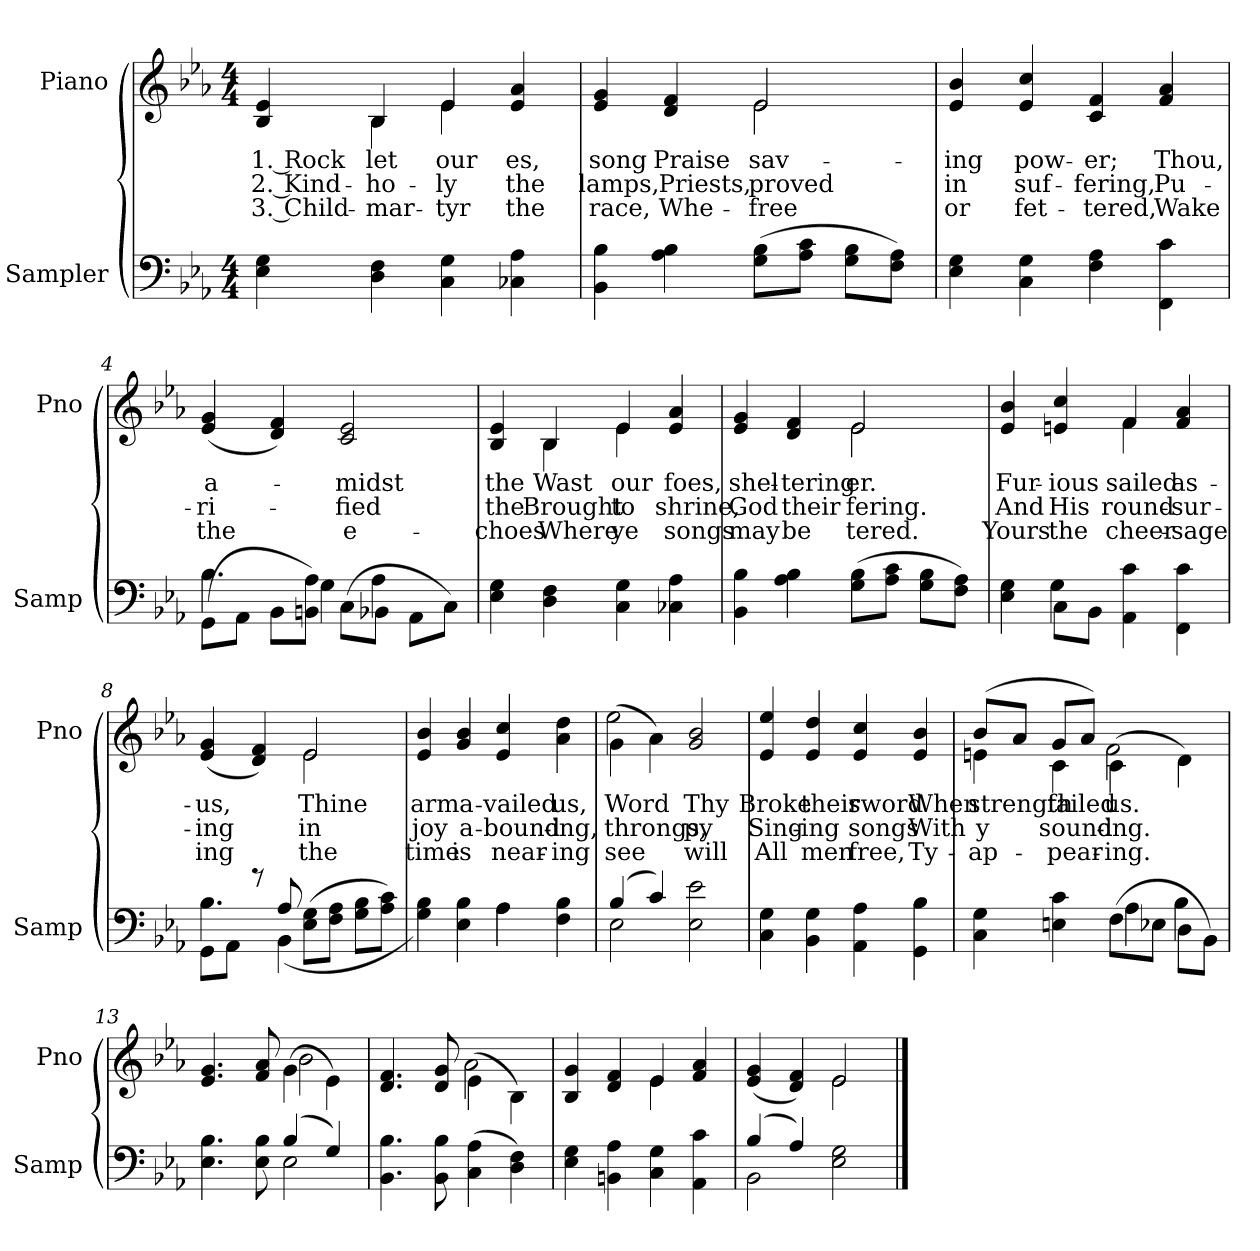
**kern	**kern	**text	**text	**text
*part2	*part1	*part1	*part1	*part1
*staff2	*staff1	*staff1	*staff1	*staff1
*I"Sampler	*I"Piano	*	*	*
*I'Samp	*I'Pno	*	*	*
*clefF4	*clefG2	*	*	*
*k[b-e-a-]	*k[b-e-a-]	*	*	*
*E-:	*E-:	*	*	*
*M4/4	*M4/4	*	*	*
=1	=1	=1	=1	=1
*	*^	*	*	*
4E- 4G	4B- 4e-	4ryy	1. Rock	2. Kind-	3. Child-
4D 4F	4B-/	4B-	let	ho-	mar-
4C 4G	4e-/	4e-	our	-ly	-tyr
4C-X 4A-	4e- 4a-	4ryy	-es,	the	the
=2	=2	=2	=2	=2	=2
4BB- 4B-	4e- 4g	2ryy	song	lamps,	race,
4A- 4B-	4d 4f	.	Praise	Priests,	Whe-
(8G\ 8B-\L	2e-/	2e-	sav-	-proved	free
8A-\ 8c\J	.	.	.	.	.
8G\ 8B-\L	.	.	.	.	.
8F\ 8A-\J)	.	.	.	.	.
*	*v	*v	*	*	*
=3	=3	=3	=3	=3
4E- 4G	4e- 4b-	-ing	in	or
4C 4G	4e- 4cc	pow-	suf-	fet-
4F 4A-	4c 4f	-er;	-fering,	-tered,
4FF 4c	4f 4a-	Thou,	Pu-	Wake
=4	=4	=4	=4	=4
*^	*	*	*	*
(8GG\L	4.B-	(4e- 4g	a-	-ri-	the
8AA-\J	.	.	.	.	.
8BB-\L	.	4d 4f)	.	.	.
8BBn\ 8A-\J)	4G	.	.	.	.
(8C\L	.	2c 2e-	-midst	-fied	e-
8BB-X\J	4A-	.	.	.	.
8AA-\L	.	.	.	.	.
8C\J)	8ryy	.	.	.	.
*v	*v	*	*	*	*
=5	=5	=5	=5	=5
*	*^	*	*	*
4E- 4G	4B- 4e-	4ryy	the	the	-choes
4D 4F	4B-/	4B-	Wast	Brought	Where
4C 4G	4e-/	4e-	our	to	ye
4C-X 4A-	4e- 4a-	4ryy	foes,	shrine,	songs
=6	=6	=6	=6	=6	=6
4BB- 4B-	4e- 4g	2ryy	shel-	God	may
4A- 4B-	4d 4f	.	-tering	their	be
(8G\ 8B-\L	2e-/	2e-	-er.	-fering.	-tered.
8A-\ 8c\J	.	.	.	.	.
8G\ 8B-\L	.	.	.	.	.
8F\ 8A-\J)	.	.	.	.	.
=7	=7	=7	=7	=7	=7
*^	*	*	*	*	*
4E- 4G	4ryy	4e- 4b-	2ryy	Fur-	And	Yours
8C\L	4G	4en 4cc	.	-ious	His	the
8BB-\J	.	.	.	.	.	.
4AA- 4c	2ryy	4f/	4f	-sailed	-round-	cheer-
4FF 4c	.	4f 4a-	4ryy	as-	sur-	-sage
=8	=8	=8	=8	=8	=8	=8
8GG\L	4.B-	(4e- 4g	2ryy	us,	-ing	-ing
8AA-\J	.	.	.	.	.	.
8r	.	4d 4f)	.	.	.	.
8A-/	(4BB-	.	.	.	.	.
(8E-\ 8G\L	.	2e-/	2e-	Thine	in	the
8F\ 8A-\J	4.ryy	.	.	.	.	.
8G\ 8B-\L	.	.	.	.	.	.
8A-\ 8c\J)	.	.	.	.	.	.
*	*	*v	*v	*	*	*
=9	=9	=9	=9	=9	=9
4G 4B-)	2ryy	4e- 4b-	arm	joy	time
4E- 4B-	.	4g 4b-	a-	a-	is
4A-\	4A-	4e- 4cc	-vailed	-bound-	near-
4F 4B-	4ryy	4a- 4dd	us,	-ing,	-ing
=10	=10	=10	=10	=10	=10
*	*	*^	*	*	*
(4B-/	2E-	(4g\	2ee-	Word	throngs,	see
4c/)	.	4a-\)	.	.	.	.
2E- 2e-	2ryy	2g 2b-	2ryy	Thy	-py	will
*v	*v	*	*	*	*	*
*	*v	*v	*	*	*
=11	=11	=11	=11	=11
4C 4G	4e- 4ee-	Broke	Sing-	All
4BB- 4G	4e- 4dd	their	-ing	men
4AA- 4A-	4e- 4cc	sword	songs	free,
4GG 4B-	4e- 4b-	When	With	Ty-
=12	=12	=12	=12	=12
*^	*^	*	*	*
4C 4G	2ryy	(8b-/L	4en	strength	-y	-ap-
.	.	8a-/J	.	.	.	.
4En 4c	.	8g/L	4c	failed	sound-	-pear-
.	.	8a-/J)	.	.	.	.
(8F\L	4A-	(4c\	2f	us.	-ing.	-ing.
8E-X\J	.	.	.	.	.	.
8D\L	4B-	4d\)	.	.	.	.
8BB-\J)	.	.	.	.	.	.
=13	=13	=13	=13	=13	=13	=13
4.E- 4.B-	2ryy	4.e- 4.g	2ryy	.	.	.
8E- 8B-	.	8f 8a-	.	.	.	.
(4B-/	2E-	(4g\	2b-	.	.	.
4G/)	.	4e-\)	.	.	.	.
*v	*v	*	*	*	*	*
=14	=14	=14	=14	=14	=14
4.BB- 4.B-	4.d 4.f	2ryy	.	.	.
8BB- 8B-	8d 8g	.	.	.	.
(4C 4A-	(4e-\	2a-	.	.	.
4D 4F)	4B-\)	.	.	.	.
=15	=15	=15	=15	=15	=15
4E- 4G	4B- 4g	2ryy	.	.	.
4BBn 4A-	4d 4f	.	.	.	.
4C 4G	4e-/	4e-	.	.	.
4AA- 4c	4f 4a-	4ryy	.	.	.
=16	=16	=16	=16	=16	=16
*^	*	*	*	*	*
(4B-/	2BB-	(4e- 4g	2ryy	.	.	.
4A-/)	.	4d 4f)	.	.	.	.
2E- 2G	2ryy	2e-/	2e-	.	.	.
*v	*v	*	*	*	*	*
*	*v	*v	*	*	*
==	==	==	==	==
*-	*-	*-	*-	*-
